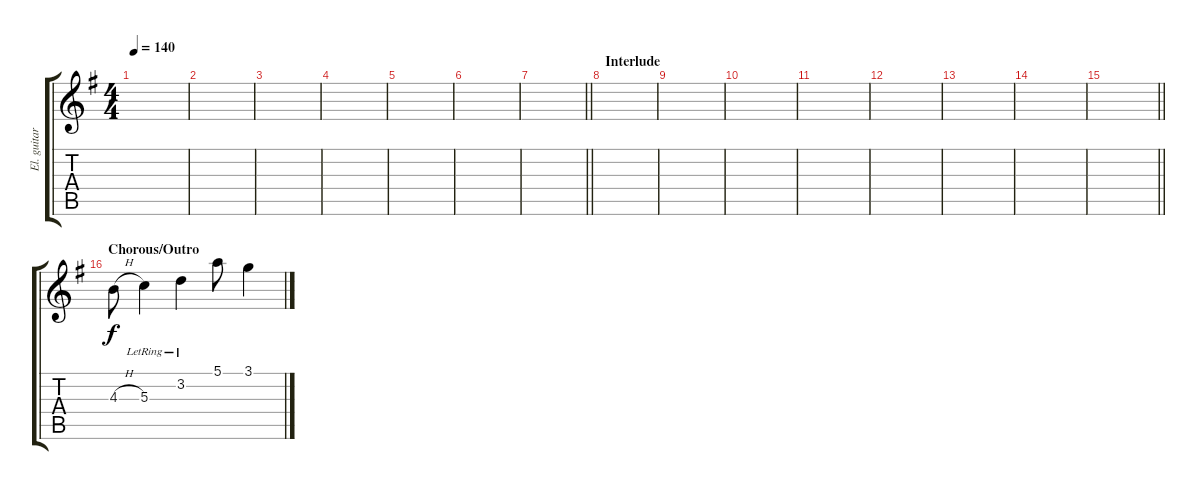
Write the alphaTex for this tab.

\track ("El. guitar" "El. guitar") {instrument overdrivenguitar}
\staff {score tabs}
\tuning (E4 B3 G3 D3 A2 E2) {hide}
\ts (4 4)
\tempo 140
\clef g2
\ks g
|
|
|
|
|
|
\barLineRight lightlight
|
\section ("" "Interlude")
|
|
|
|
|
|
|
\barLineRight lightlight
|
\section ("" "Chorous/Outro")
4.3{h}.8 5.3{lr}.4 3.2{lr}.4 5.1.8 3.1.4
